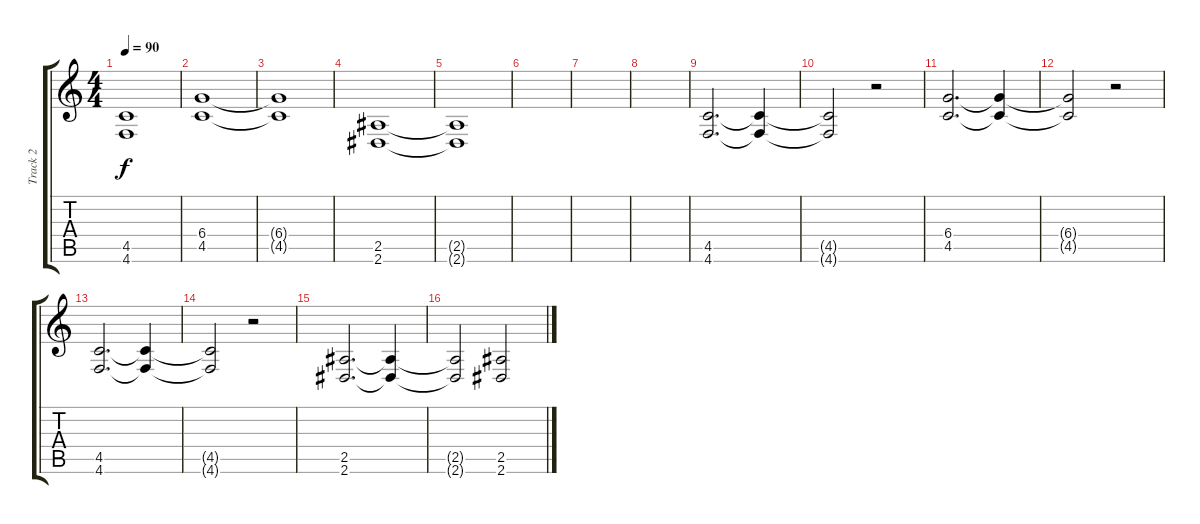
\track ("Track 2" "Track 2") {instrument distortionguitar}
\staff {score tabs}
\tuning (Eb4 Bb3 Gb3 Db3 Ab2 Db2) {hide}
\ts (4 4)
\tempo 90
\clef g2
\ks c
(4.5{t} 4.6{t}).1{dy f volume 0} |
(6.4 4.5).1{volume 11} |
(6.4{t} 4.5{t}).1{volume 0} |
(2.5 2.6).1{volume 11} |
(2.5{t} 2.6{t}).1{volume 0} |
|
|
|
(4.5 4.6).2{d volume 11} (4.5{t} 4.6{t}).4{volume 0} |
(4.5{t} 4.6{t}).2 r.2 |
(6.4 4.5).2{d volume 11} (6.4{t} 4.5{t}).4{volume 0} |
(6.4{t} 4.5{t}).2 r.2 |
(4.5 4.6).2{d volume 11} (4.5{t} 4.6{t}).4{volume 0} |
(4.5{t} 4.6{t}).2 r.2 |
(2.5 2.6).2{d volume 11} (2.5{t} 2.6{t}).4{volume 0} |
(2.5{t} 2.6{t}).2 (2.5 2.6).2{volume 11}
